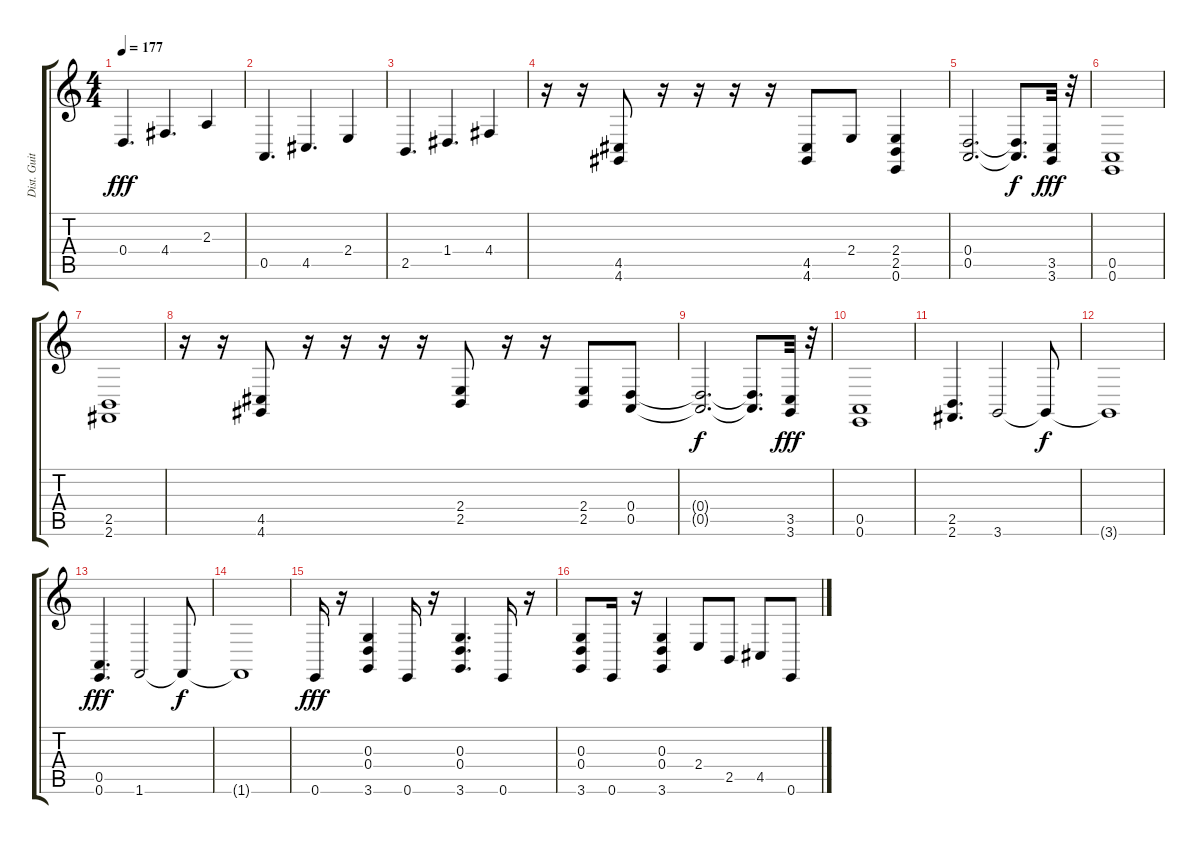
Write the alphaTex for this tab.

\track ("Dist. Guitar 4" "Dist. Guit") {instrument lead8bassandlead}
\staff {score tabs}
\tuning (E4 B3 G3 D3 A2 E2) {hide}
\ts (4 4)
\tempo 177
\clef g2
\ks c
0.4.4{d dy fff} 4.4.4{d} 2.3.4 |
0.5.4{d} 4.5.4{d} 2.4.4 |
2.5.4{d} 1.4.4{d} 4.4.4 |
r.16 r.16 (4.5 4.6).8 r.16 r.16 r.16 r.16 (4.5 4.6).8 2.4.8 (2.4 2.5 0.6).4 |
(0.4 0.5).2{d} (0.4{t} 0.5{t}).8{d dy f} (3.5 3.6).32{dy fff} r.32 |
(0.5 0.6).1 |
(2.5 2.6).1 |
r.16 r.16 (4.5 4.6).8 r.16 r.16 r.16 r.16 (2.4 2.5).8 r.16 r.16 (2.4 2.5).8 (0.4 0.5).8 |
(0.4{t} 0.5{t}).2{d dy f} (0.4{t} 0.5{t}).8{d} (3.5 3.6).32{dy fff} r.32 |
(0.5 0.6).1 |
(2.5 2.6).4{d} 3.6.2 3.6{t}.8{dy f} |
3.6{t}.1 |
(0.5 0.6).4{d dy fff} 1.6.2 1.6{t}.8{dy f} |
1.6{t}.1 |
0.6.16{dy fff} r.16 (0.3 0.4 3.6).4 0.6.16 r.16 (0.3 0.4 3.6).4{d} 0.6.16 r.16 |
(0.3 0.4 3.6).8 0.6.16 r.16 (0.3 0.4 3.6).4 2.4.8 2.5.8 4.5.8 0.6.8
